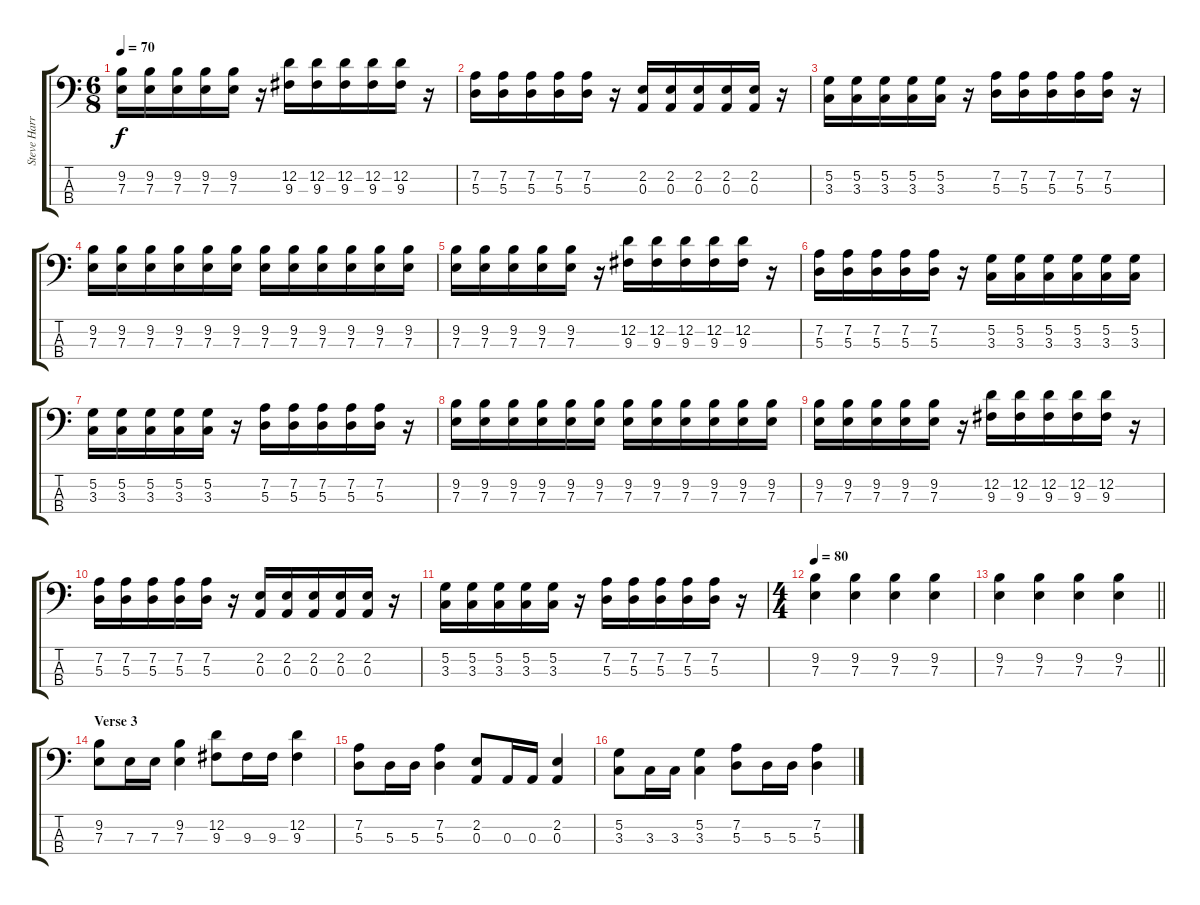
\track ("Steve Harris" "Steve Harr") {instrument electricbassfinger}
\staff {score tabs}
\tuning (G2 D2 A1 E1) {hide}
\ts (6 8)
\tempo 70
\clef f4
\ks c
(9.2 7.3).16{dy f} (9.2 7.3).16 (9.2 7.3).16 (9.2 7.3).16 (9.2 7.3).16 r.16 (12.2 9.3).16 (12.2 9.3).16 (12.2 9.3).16 (12.2 9.3).16 (12.2 9.3).16 r.16 |
(7.2 5.3).16 (7.2 5.3).16 (7.2 5.3).16 (7.2 5.3).16 (7.2 5.3).16 r.16 (2.2 0.3).16 (2.2 0.3).16 (2.2 0.3).16 (2.2 0.3).16 (2.2 0.3).16 r.16 |
(5.2 3.3).16 (5.2 3.3).16 (5.2 3.3).16 (5.2 3.3).16 (5.2 3.3).16 r.16 (7.2 5.3).16 (7.2 5.3).16 (7.2 5.3).16 (7.2 5.3).16 (7.2 5.3).16 r.16 |
(9.2 7.3).16 (9.2 7.3).16 (9.2 7.3).16 (9.2 7.3).16 (9.2 7.3).16 (9.2 7.3).16 (9.2 7.3).16 (9.2 7.3).16 (9.2 7.3).16 (9.2 7.3).16 (9.2 7.3).16 (9.2 7.3).16 |
(9.2 7.3).16 (9.2 7.3).16 (9.2 7.3).16 (9.2 7.3).16 (9.2 7.3).16 r.16 (12.2 9.3).16 (12.2 9.3).16 (12.2 9.3).16 (12.2 9.3).16 (12.2 9.3).16 r.16 |
(7.2 5.3).16 (7.2 5.3).16 (7.2 5.3).16 (7.2 5.3).16 (7.2 5.3).16 r.16 (5.2 3.3).16 (5.2 3.3).16 (5.2 3.3).16 (5.2 3.3).16 (5.2 3.3).16 (5.2 3.3).16 |
(5.2 3.3).16 (5.2 3.3).16 (5.2 3.3).16 (5.2 3.3).16 (5.2 3.3).16 r.16 (7.2 5.3).16 (7.2 5.3).16 (7.2 5.3).16 (7.2 5.3).16 (7.2 5.3).16 r.16 |
(9.2 7.3).16 (9.2 7.3).16 (9.2 7.3).16 (9.2 7.3).16 (9.2 7.3).16 (9.2 7.3).16 (9.2 7.3).16 (9.2 7.3).16 (9.2 7.3).16 (9.2 7.3).16 (9.2 7.3).16 (9.2 7.3).16 |
(9.2 7.3).16 (9.2 7.3).16 (9.2 7.3).16 (9.2 7.3).16 (9.2 7.3).16 r.16 (12.2 9.3).16 (12.2 9.3).16 (12.2 9.3).16 (12.2 9.3).16 (12.2 9.3).16 r.16 |
(7.2 5.3).16 (7.2 5.3).16 (7.2 5.3).16 (7.2 5.3).16 (7.2 5.3).16 r.16 (2.2 0.3).16 (2.2 0.3).16 (2.2 0.3).16 (2.2 0.3).16 (2.2 0.3).16 r.16 |
(5.2 3.3).16 (5.2 3.3).16 (5.2 3.3).16 (5.2 3.3).16 (5.2 3.3).16 r.16 (7.2 5.3).16 (7.2 5.3).16 (7.2 5.3).16 (7.2 5.3).16 (7.2 5.3).16 r.16 |
\ts (4 4)
\tempo 80
(9.2 7.3).4 (9.2 7.3).4 (9.2 7.3).4 (9.2 7.3).4 |
\barLineRight lightlight
(9.2 7.3).4 (9.2 7.3).4 (9.2 7.3).4 (9.2 7.3).4 |
\section ("" "Verse 3")
(9.2 7.3).8 7.3.16 7.3.16 (9.2 7.3).4 (12.2 9.3).8 9.3.16 9.3.16 (12.2 9.3).4 |
(7.2 5.3).8 5.3.16 5.3.16 (7.2 5.3).4 (2.2 0.3).8 0.3.16 0.3.16 (2.2 0.3).4 |
(5.2 3.3).8 3.3.16 3.3.16 (5.2 3.3).4 (7.2 5.3).8 5.3.16 5.3.16 (7.2 5.3).4
